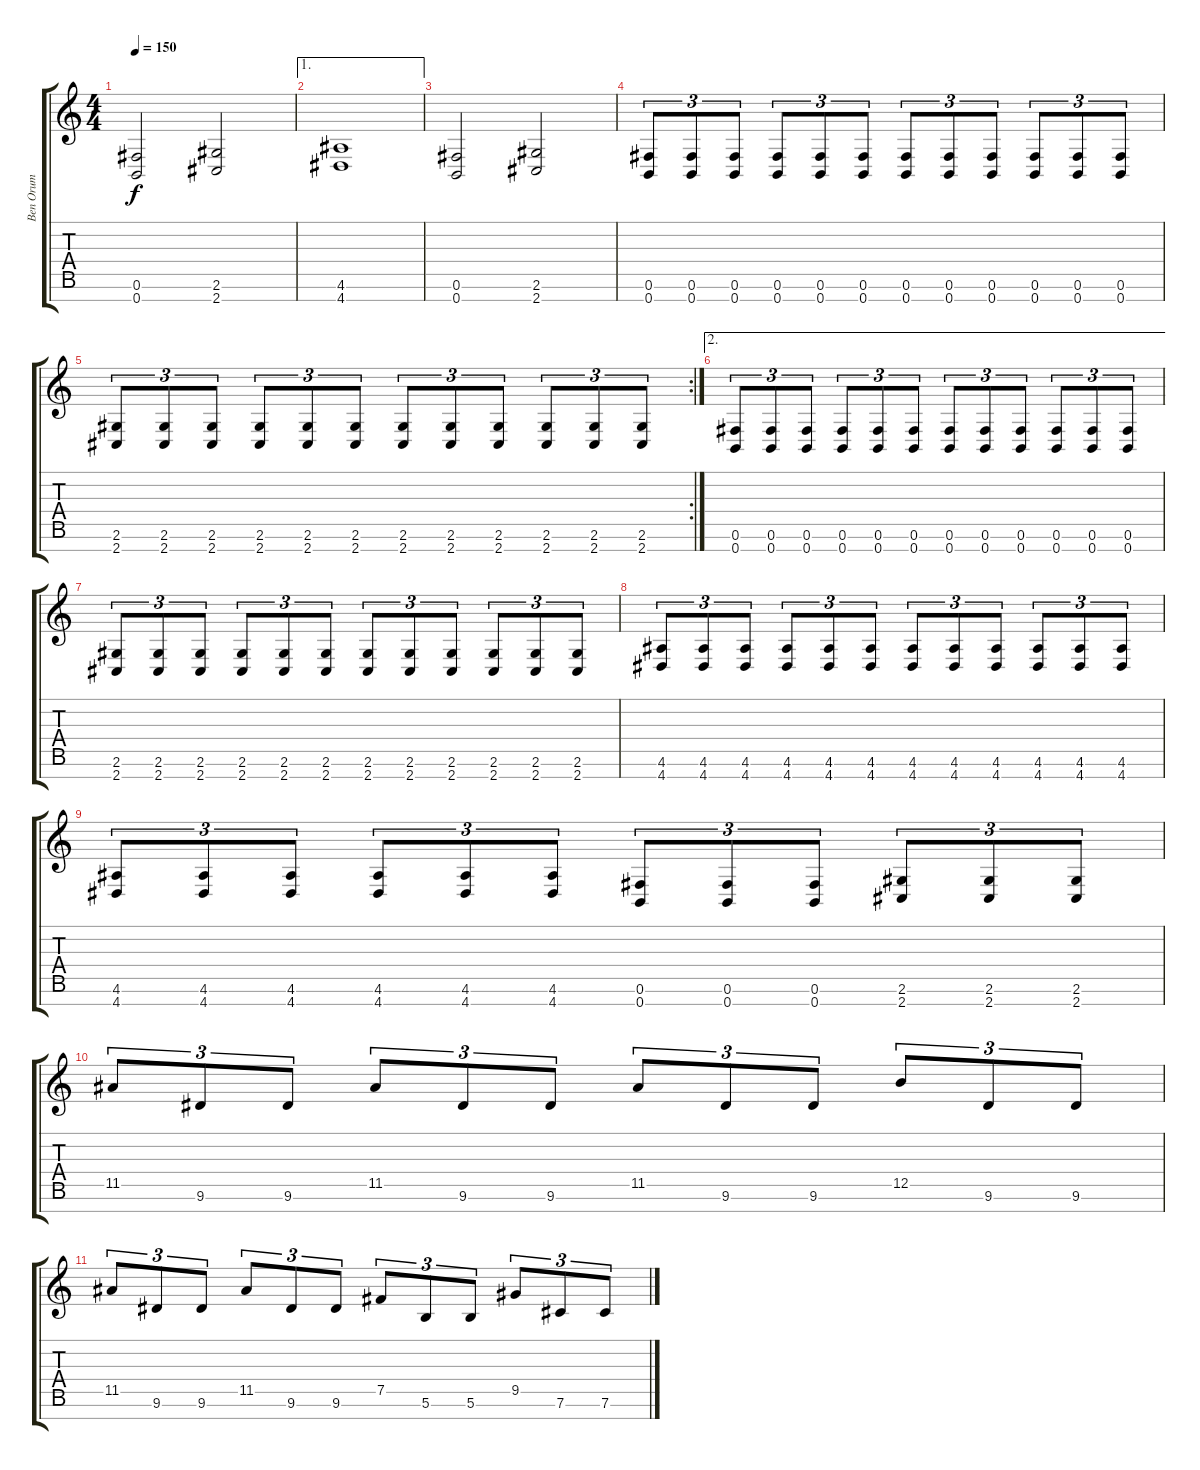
\track ("Ben Orum" "Ben Orum") {instrument distortionguitar}
\staff {score tabs}
\tuning (Gb4 Db4 A3 E3 B2 Gb2 B1) {hide}
\ts (4 4)
\tempo 150
\clef g2
\ks c
(0.6 0.7).2{dy f} (2.6 2.7).2 |
\ae 1
(4.6 4.7).1 |
(0.6 0.7).2 (2.6 2.7).2 |
(0.6 0.7).8{tu (3 2)} (0.6 0.7).8{tu (3 2)} (0.6 0.7).8{tu (3 2)} (0.6 0.7).8{tu (3 2)} (0.6 0.7).8{tu (3 2)} (0.6 0.7).8{tu (3 2)} (0.6 0.7).8{tu (3 2)} (0.6 0.7).8{tu (3 2)} (0.6 0.7).8{tu (3 2)} (0.6 0.7).8{tu (3 2)} (0.6 0.7).8{tu (3 2)} (0.6 0.7).8{tu (3 2)} |
\rc 2
(2.6 2.7).8{tu (3 2)} (2.6 2.7).8{tu (3 2)} (2.6 2.7).8{tu (3 2)} (2.6 2.7).8{tu (3 2)} (2.6 2.7).8{tu (3 2)} (2.6 2.7).8{tu (3 2)} (2.6 2.7).8{tu (3 2)} (2.6 2.7).8{tu (3 2)} (2.6 2.7).8{tu (3 2)} (2.6 2.7).8{tu (3 2)} (2.6 2.7).8{tu (3 2)} (2.6 2.7).8{tu (3 2)} |
\ae 2
(0.6 0.7).8{tu (3 2)} (0.6 0.7).8{tu (3 2)} (0.6 0.7).8{tu (3 2)} (0.6 0.7).8{tu (3 2)} (0.6 0.7).8{tu (3 2)} (0.6 0.7).8{tu (3 2)} (0.6 0.7).8{tu (3 2)} (0.6 0.7).8{tu (3 2)} (0.6 0.7).8{tu (3 2)} (0.6 0.7).8{tu (3 2)} (0.6 0.7).8{tu (3 2)} (0.6 0.7).8{tu (3 2)} |
(2.6 2.7).8{tu (3 2)} (2.6 2.7).8{tu (3 2)} (2.6 2.7).8{tu (3 2)} (2.6 2.7).8{tu (3 2)} (2.6 2.7).8{tu (3 2)} (2.6 2.7).8{tu (3 2)} (2.6 2.7).8{tu (3 2)} (2.6 2.7).8{tu (3 2)} (2.6 2.7).8{tu (3 2)} (2.6 2.7).8{tu (3 2)} (2.6 2.7).8{tu (3 2)} (2.6 2.7).8{tu (3 2)} |
(4.6 4.7).8{tu (3 2)} (4.6 4.7).8{tu (3 2)} (4.6 4.7).8{tu (3 2)} (4.6 4.7).8{tu (3 2)} (4.6 4.7).8{tu (3 2)} (4.6 4.7).8{tu (3 2)} (4.6 4.7).8{tu (3 2)} (4.6 4.7).8{tu (3 2)} (4.6 4.7).8{tu (3 2)} (4.6 4.7).8{tu (3 2)} (4.6 4.7).8{tu (3 2)} (4.6 4.7).8{tu (3 2)} |
(4.6 4.7).8{tu (3 2)} (4.6 4.7).8{tu (3 2)} (4.6 4.7).8{tu (3 2)} (4.6 4.7).8{tu (3 2)} (4.6 4.7).8{tu (3 2)} (4.6 4.7).8{tu (3 2)} (0.6 0.7).8{tu (3 2)} (0.6 0.7).8{tu (3 2)} (0.6 0.7).8{tu (3 2)} (2.6 2.7).8{tu (3 2)} (2.6 2.7).8{tu (3 2)} (2.6 2.7).8{tu (3 2)} |
11.5.8{tu (3 2)} 9.6.8{tu (3 2)} 9.6.8{tu (3 2)} 11.5.8{tu (3 2)} 9.6.8{tu (3 2)} 9.6.8{tu (3 2)} 11.5.8{tu (3 2)} 9.6.8{tu (3 2)} 9.6.8{tu (3 2)} 12.5.8{tu (3 2)} 9.6.8{tu (3 2)} 9.6.8{tu (3 2)} |
11.5.8{tu (3 2)} 9.6.8{tu (3 2)} 9.6.8{tu (3 2)} 11.5.8{tu (3 2)} 9.6.8{tu (3 2)} 9.6.8{tu (3 2)} 7.5.8{tu (3 2)} 5.6.8{tu (3 2)} 5.6.8{tu (3 2)} 9.5.8{tu (3 2)} 7.6.8{tu (3 2)} 7.6.8{tu (3 2)}
